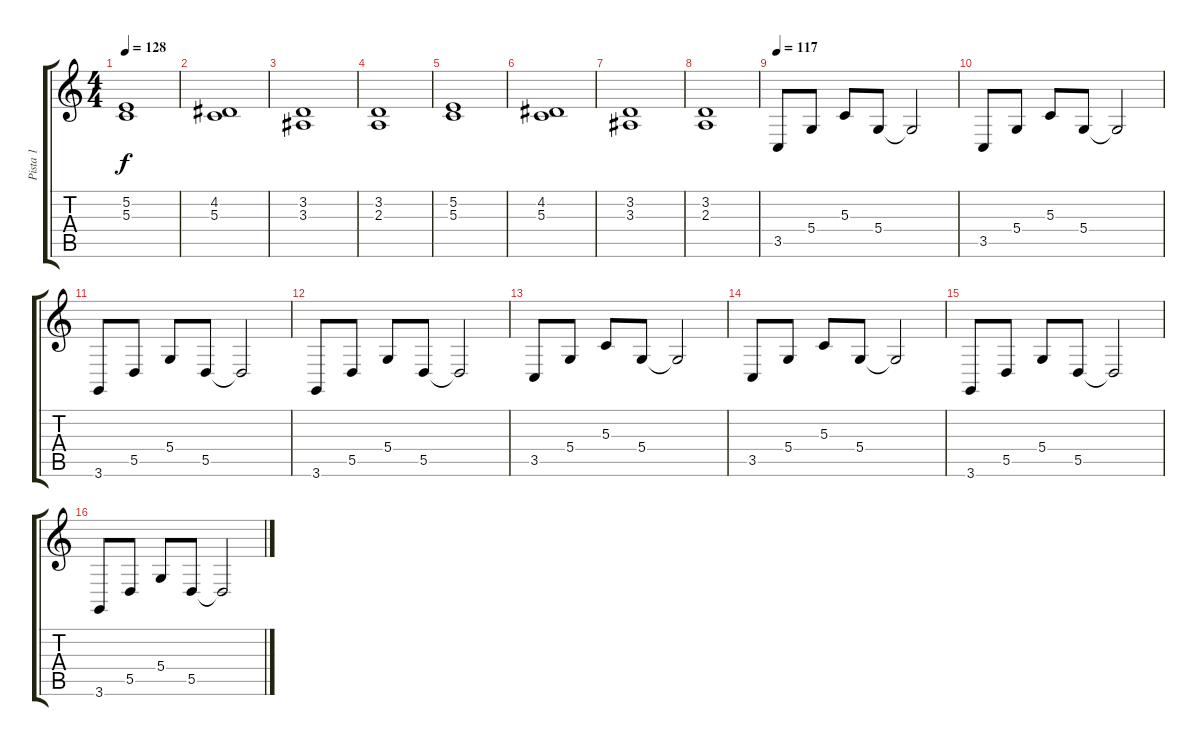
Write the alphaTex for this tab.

\track ("Pista 1" "Pista 1") {instrument orchestralharp}
\staff {score tabs}
\tuning (E4 B3 G3 D3 A2 E2) {hide}
\ts (4 4)
\tempo 128
\clef g2
\ks c
(5.2 5.3).1{dy f} |
(4.2 5.3).1 |
(3.2 3.3).1 |
(3.2 2.3).1 |
(5.2 5.3).1 |
(4.2 5.3).1 |
(3.2 3.3).1 |
(3.2 2.3).1 |
\tempo 117
3.5.8{instrument orchestralharp} 5.4.8 5.3.8 5.4.8 5.4{t}.2 |
3.5.8 5.4.8 5.3.8 5.4.8 5.4{t}.2 |
3.6.8 5.5.8 5.4.8 5.5.8 5.5{t}.2 |
3.6.8 5.5.8 5.4.8 5.5.8 5.5{t}.2 |
3.5.8 5.4.8 5.3.8 5.4.8 5.4{t}.2 |
3.5.8 5.4.8 5.3.8 5.4.8 5.4{t}.2 |
3.6.8 5.5.8 5.4.8 5.5.8 5.5{t}.2 |
3.6.8 5.5.8 5.4.8 5.5.8 5.5{t}.2
